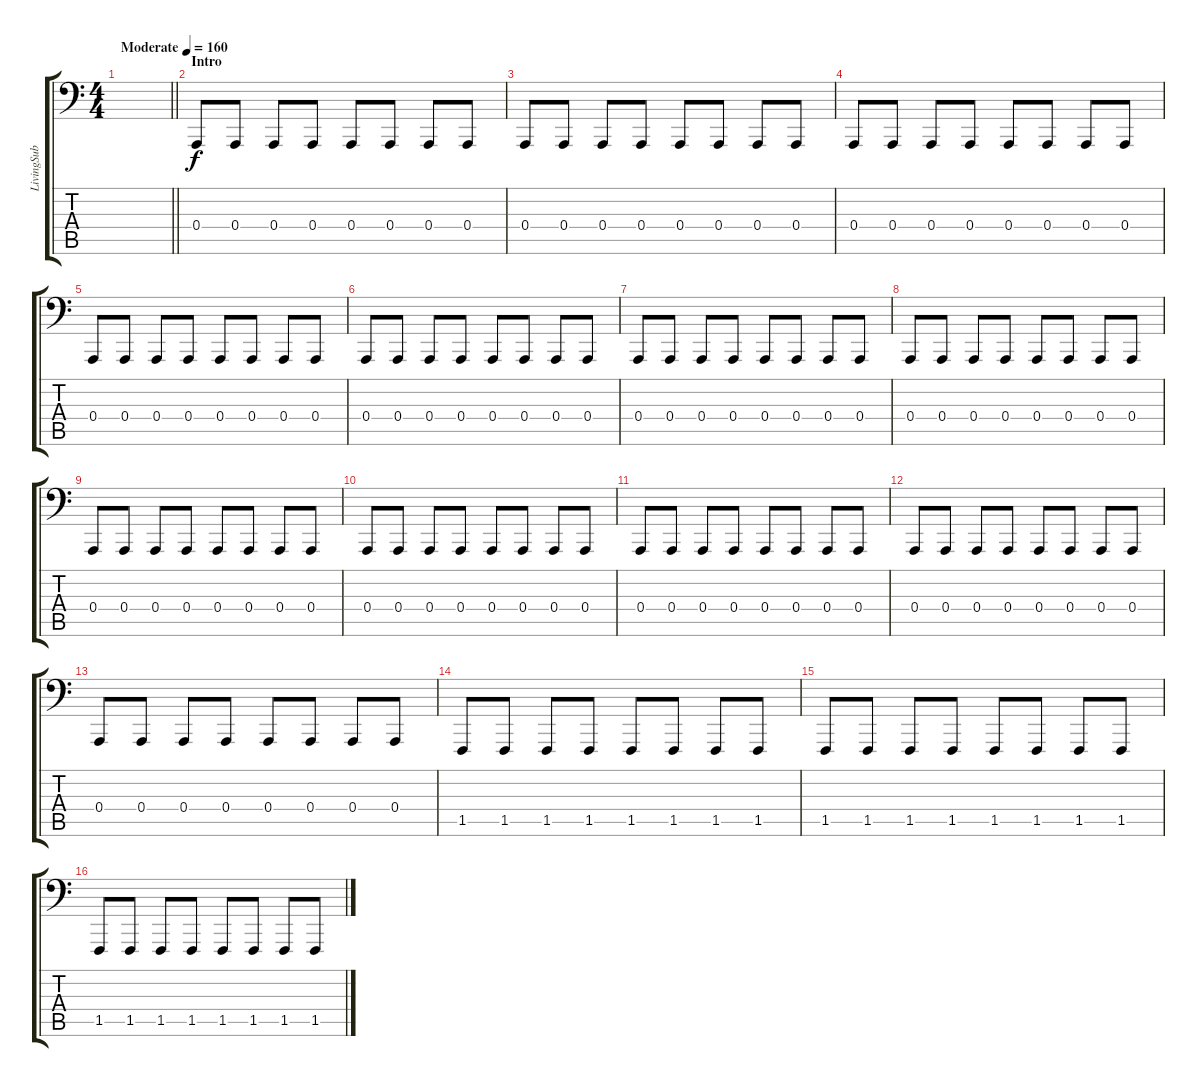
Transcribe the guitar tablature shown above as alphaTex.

\track ("LivingSub" "LivingSub") {instrument lead1square}
\staff {score tabs}
\tuning (C3 G2 D2 A1 E1 B0) {hide}
\ts (4 4)
\tempo (160 "Moderate")
\clef f4
\barLineRight lightlight
\ks c
|
\section ("" "Intro")
0.4.8 0.4.8 0.4.8 0.4.8 0.4.8 0.4.8 0.4.8 0.4.8 |
0.4.8 0.4.8 0.4.8 0.4.8 0.4.8 0.4.8 0.4.8 0.4.8 |
0.4.8 0.4.8 0.4.8 0.4.8 0.4.8 0.4.8 0.4.8 0.4.8 |
0.4.8 0.4.8 0.4.8 0.4.8 0.4.8 0.4.8 0.4.8 0.4.8 |
0.4.8 0.4.8 0.4.8 0.4.8 0.4.8 0.4.8 0.4.8 0.4.8 |
0.4.8 0.4.8 0.4.8 0.4.8 0.4.8 0.4.8 0.4.8 0.4.8 |
0.4.8 0.4.8 0.4.8 0.4.8 0.4.8 0.4.8 0.4.8 0.4.8 |
0.4.8 0.4.8 0.4.8 0.4.8 0.4.8 0.4.8 0.4.8 0.4.8 |
0.4.8 0.4.8 0.4.8 0.4.8 0.4.8 0.4.8 0.4.8 0.4.8 |
0.4.8 0.4.8 0.4.8 0.4.8 0.4.8 0.4.8 0.4.8 0.4.8 |
0.4.8 0.4.8 0.4.8 0.4.8 0.4.8 0.4.8 0.4.8 0.4.8 |
0.4.8 0.4.8 0.4.8 0.4.8 0.4.8 0.4.8 0.4.8 0.4.8 |
1.5.8 1.5.8 1.5.8 1.5.8 1.5.8 1.5.8 1.5.8 1.5.8 |
1.5.8 1.5.8 1.5.8 1.5.8 1.5.8 1.5.8 1.5.8 1.5.8 |
1.5.8 1.5.8 1.5.8 1.5.8 1.5.8 1.5.8 1.5.8 1.5.8
